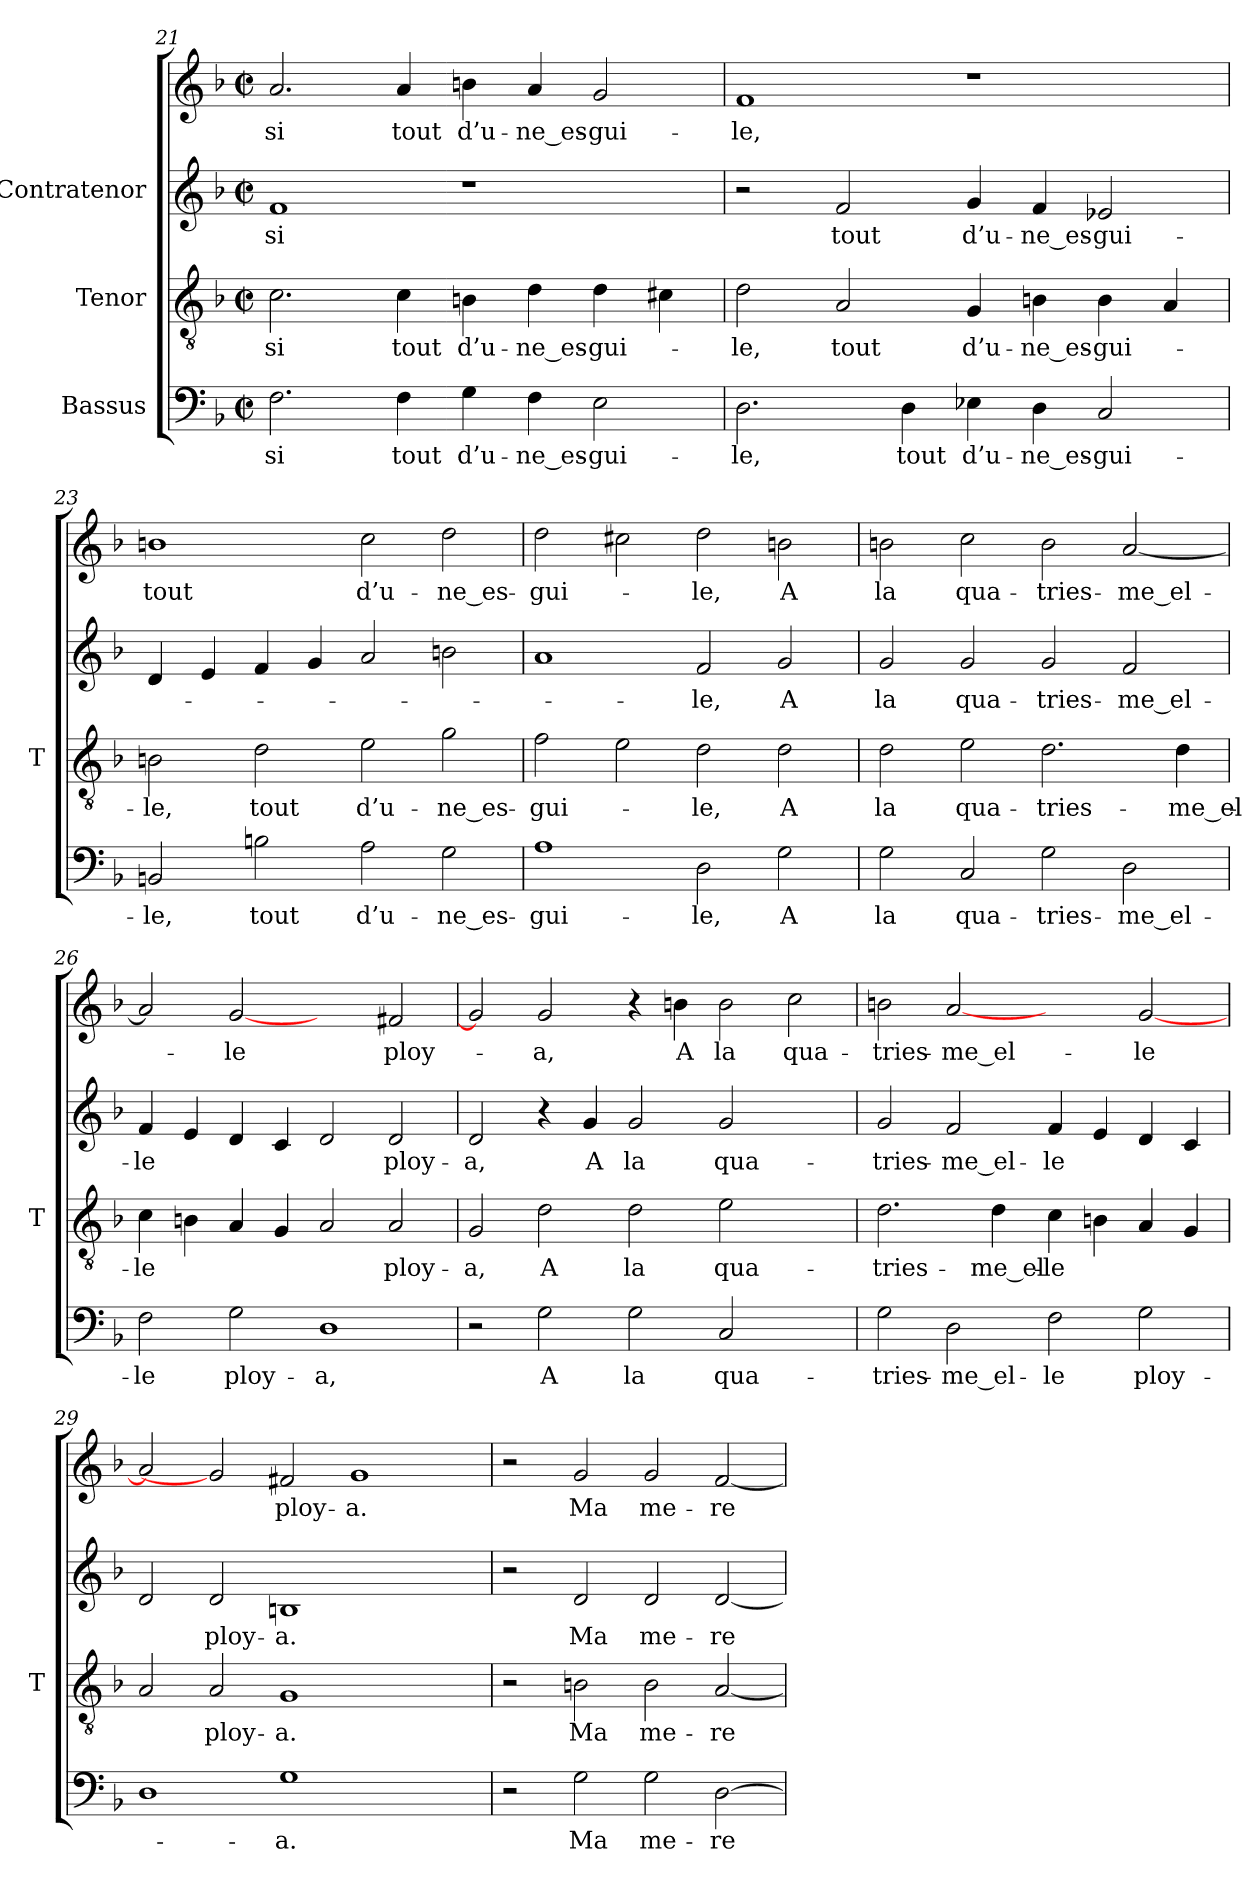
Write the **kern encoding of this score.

**kern	**text	**kern	**text	**kern	**text	**kern	**text
*part4	*part4	*part3	*part3	*part2	*part2	*part1	*part1
*staff4	*staff4	*staff3	*staff3	*staff2	*staff2	*staff1	*staff1
*I"Bassus	*	*I"Tenor	*	*I"Contratenor	*	*	*
*	*	*I'T	*	*	*	*	*
*clefF4	*	*clefGv2	*	*clefG2	*	*clefG2	*
*k[b-]	*	*k[b-]	*	*k[b-]	*	*k[b-]	*
*F:	*	*F:	*	*F:	*	*F:	*
*M2/2	*	*M2/2	*	*M2/2	*	*M2/2	*
*met(c|)	*	*met(c|)	*	*met(c|)	*	*met(c|)	*
=21	=21	=21	=21	=21	=21	=21	=21
2.F	-si	2.c	-si	1f	-si	2.a	-si
4F	-tout	4c	-tout	.	.	4a	-tout
4G	d’u-	4B	d’u-	1r	.	4b	d’u-
4F	ne_es-	4d	ne_es-	.	.	4a	ne_es-
2E	gui-	4d	gui-	.	.	2g	gui-
.	.	4c#X	.	.	.	.	.
!!LO:LB:g=z
=22	=22	=22	=22	=22	=22	=22	=22
2.D	-le,	2d	-le,	2r	.	1f	-le,
.	.	2A	-tout	2f	-tout	.	.
4D	-tout	.	.	.	.	.	.
4E-X	d’u-	4G	d’u-	4g	d’u-	1r	.
4D	ne_es-	4B	ne_es-	4f	ne_es-	.	.
2C	gui-	4B	gui-	2e-X	gui-	.	.
.	.	4A	.	.	.	.	.
=23	=23	=23	=23	=23	=23	=23	=23
2BB	-le,	2B	-le,	4d	.	1b	-tout
.	.	.	.	4e	.	.	.
2B	-tout	2d	-tout	4f	.	.	.
.	.	.	.	4g	.	.	.
2A	d’u-	2e	d’u-	2a	.	2cc	d’u-
2G	ne_es-	2g	ne_es-	2b	.	2dd	ne_es-
=24	=24	=24	=24	=24	=24	=24	=24
1A	gui-	2f	gui-	1a	.	2dd	gui-
.	.	2e	.	.	.	2cc#X	.
2D	-le,	2d	-le,	2f	-le,	2dd	-le,
2G	-A	2d	-A	2g	-A	2b	-A
=25	=25	=25	=25	=25	=25	=25	=25
2G	-la	2d	-la	2g	-la	2b	-la
2C	qua-	2e	qua-	2g	qua-	2cc	qua-
2G	tries-	2.d	tries-	2g	tries-	2b	tries-
2D	me_el-	.	.	2f	me_el-	[2a	me_el-
.	.	4d	me_el-	.	.	.	.
!!LO:PB:g=z
=26	=26	=26	=26	=26	=26	=26	=26
2F	-le	4c	-le	4f	-le	2a]	.
.	.	4B	.	4e	.	.	.
2G	ploy-	4A	.	4d	.	[2g	-le
.	.	4G	.	4c	.	.	.
1D	-a,	2A	.	2d	.	2ryy	.
.	.	2A	ploy-	2d	ploy-	2f#X	ploy-
=27	=27	=27	=27	=27	=27	=27	=27
2r	.	2G	-a,	2d	-a,	2g]	.
2G	-A	2d	-A	4r	.	2g	-a,
.	.	.	.	4g	-A	.	.
2G	-la	2d	-la	2g	-la	4r	.
.	.	.	.	.	.	4b	-A
2C	qua-	2e	qua-	2g	qua-	2b	-la
2ryy	.	2ryy	.	2ryy	.	2cc	qua-
=28	=28	=28	=28	=28	=28	=28	=28
2G	tries-	2.d	tries-	2g	tries-	2b	tries-
2D	me_el-	.	.	2f	me_el-	[2a	me_el-
.	.	4d	me_el-	.	.	.	.
2F	-le	4c	-le	4f	-le	2ryy	.
.	.	4B	.	4e	.	.	.
2G	ploy-	4A	.	4d	.	[2g	-le
.	.	4G	.	4c	.	.	.
=29	=29	=29	=29	=29	=29	=29	=29
1D	.	2A	.	2d	.	2a]	.
.	.	2A	ploy-	2d	ploy-	2g]	.
1G	-a.	1G	-a.	1B	-a.	2f#X	ploy-
.	.	.	.	.	.	1g	-a.
2ryy	.	2ryy	.	2ryy	.	.	.
!!LO:LB:g=z
=30	=30	=30	=30	=30	=30	=30	=30
2r	.	2r	.	2r	.	2r	.
2G	-Ma	2B	-Ma	2d	-Ma	2g	-Ma
2G	me-	2B	me-	2d	me-	2g	me-
[2D	-re	[2A	-re	[2d	-re	[2f	-re
=	=	=	=	=	=	=	=
*-	*-	*-	*-	*-	*-	*-	*-
